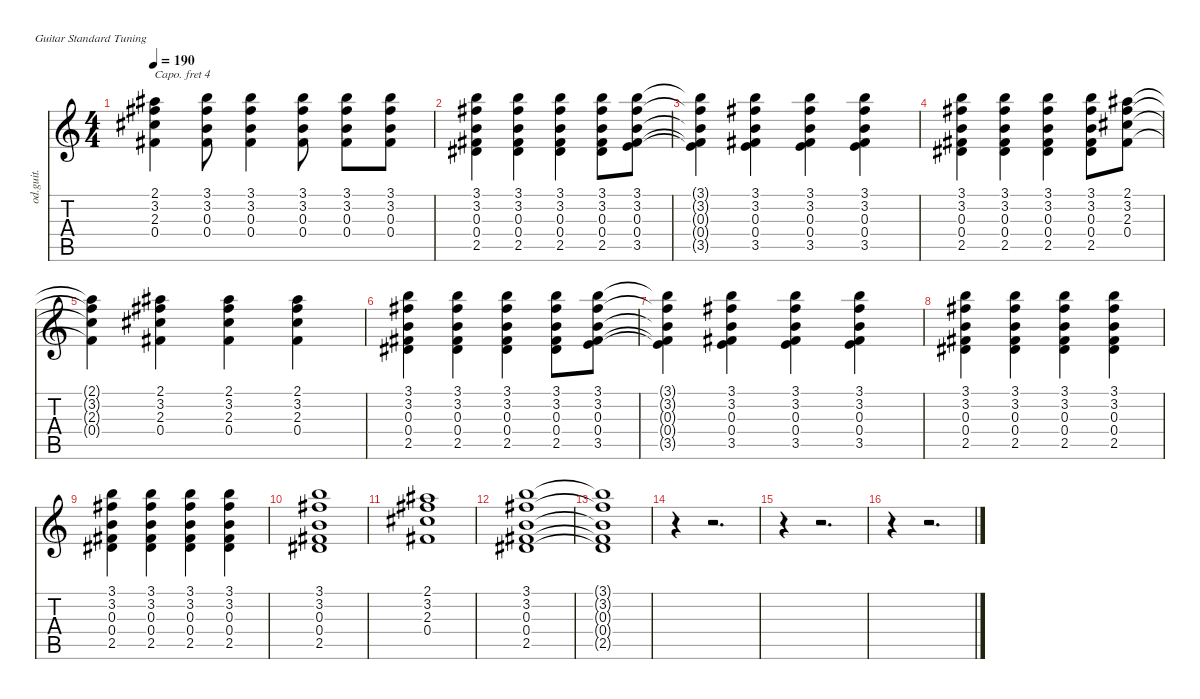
\defaultSystemsLayout 4
\hideDynamics
\bracketExtendMode nobrackets
\track ("Left Guitar" "od.guit.") {instrument overdrivenguitar}
\staff {score tabs}
\capo 4
\tuning (E4 B3 G3 D3 A2 E2)
\ts (4 4)
\tempo 190
\clef g2
\ks c
(2.1{t acc #} 3.2{t acc #} 2.3{t acc #} 0.4{t acc #}).4{dy mf} (3.1 3.2{acc #} 0.3 0.4{acc #}).8 (3.1 3.2{acc #} 0.3 0.4{acc #}).4 (3.1 3.2{acc #} 0.3 0.4{acc #}).8 (3.1 3.2{acc #} 0.3 0.4{acc #}).8 (3.1 3.2{acc #} 0.3 0.4{acc #}).8 |
(3.1 3.2{acc #} 0.3 0.4{acc #} 2.5{acc #}).4 (3.1 3.2{acc #} 0.3 0.4{acc #} 2.5{acc #}).4 (3.1 3.2{acc #} 0.3 0.4{acc #} 2.5{acc #}).4 (3.1 3.2{acc #} 0.3 0.4{acc #} 2.5{acc #}).8 (3.1 3.2{acc #} 0.3 0.4{acc #} 3.5).8 |
(3.1{t} 3.2{t acc #} 0.3{t} 0.4{t acc #} 3.5{t}).4 (3.1 3.2{acc #} 0.3 0.4{acc #} 3.5).4 (3.1 3.2{acc #} 0.3 0.4{acc #} 3.5).4 (3.1 3.2{acc #} 0.3 0.4{acc #} 3.5).4 |
(3.1 3.2{acc #} 0.3 0.4{acc #} 2.5{acc #}).4 (3.1 3.2{acc #} 0.3 0.4{acc #} 2.5{acc #}).4 (3.1 3.2{acc #} 0.3 0.4{acc #} 2.5{acc #}).4 (3.1 3.2{acc #} 0.3 0.4{acc #} 2.5{acc #}).8 (2.1{acc #} 3.2{acc #} 2.3{acc #} 0.4{acc #}).8 |
(2.1{t acc #} 3.2{t acc #} 2.3{t acc #} 0.4{t acc #}).4 (2.1{acc #} 3.2{acc #} 2.3{acc #} 0.4{acc #}).4 (2.1{acc #} 3.2{acc #} 2.3{acc #} 0.4{acc #}).4 (2.1{acc #} 3.2{acc #} 2.3{acc #} 0.4{acc #}).4 |
(3.1 3.2{acc #} 0.3 0.4{acc #} 2.5{acc #}).4 (3.1 3.2{acc #} 0.3 0.4{acc #} 2.5{acc #}).4 (3.1 3.2{acc #} 0.3 0.4{acc #} 2.5{acc #}).4 (3.1 3.2{acc #} 0.3 0.4{acc #} 2.5{acc #}).8 (3.1 3.2{acc #} 0.3 0.4{acc #} 3.5).8 |
(3.1{t} 3.2{t acc #} 0.3{t} 0.4{t acc #} 3.5{t}).4 (3.1 3.2{acc #} 0.3 0.4{acc #} 3.5).4 (3.1 3.2{acc #} 0.3 0.4{acc #} 3.5).4 (3.1 3.2{acc #} 0.3 0.4{acc #} 3.5).4 |
(3.1 3.2{acc #} 0.3 0.4{acc #} 2.5{acc #}).4 (3.1 3.2{acc #} 0.3 0.4{acc #} 2.5{acc #}).4 (3.1 3.2{acc #} 0.3 0.4{acc #} 2.5{acc #}).4 (3.1 3.2{acc #} 0.3 0.4{acc #} 2.5{acc #}).4 |
(3.1 3.2{acc #} 0.3 0.4{acc #} 2.5{acc #}).4 (3.1 3.2{acc #} 0.3 0.4{acc #} 2.5{acc #}).4 (3.1 3.2{acc #} 0.3 0.4{acc #} 2.5{acc #}).4 (3.1 3.2{acc #} 0.3 0.4{acc #} 2.5{acc #}).4 |
(3.1 3.2{acc #} 0.3 0.4{acc #} 2.5{acc #}).1{dy p} |
(2.1{acc #} 3.2{acc #} 2.3{acc #} 0.4{acc #}).1 |
(3.1 3.2{acc #} 0.3 0.4{acc #} 2.5{acc #}).1 |
(3.1{t} 3.2{t acc #} 0.3{t} 0.4{t acc #} 2.5{t acc #}).1 |
r.4 r.2{d} |
r.4 r.2{d} |
r.4 r.2{d}
